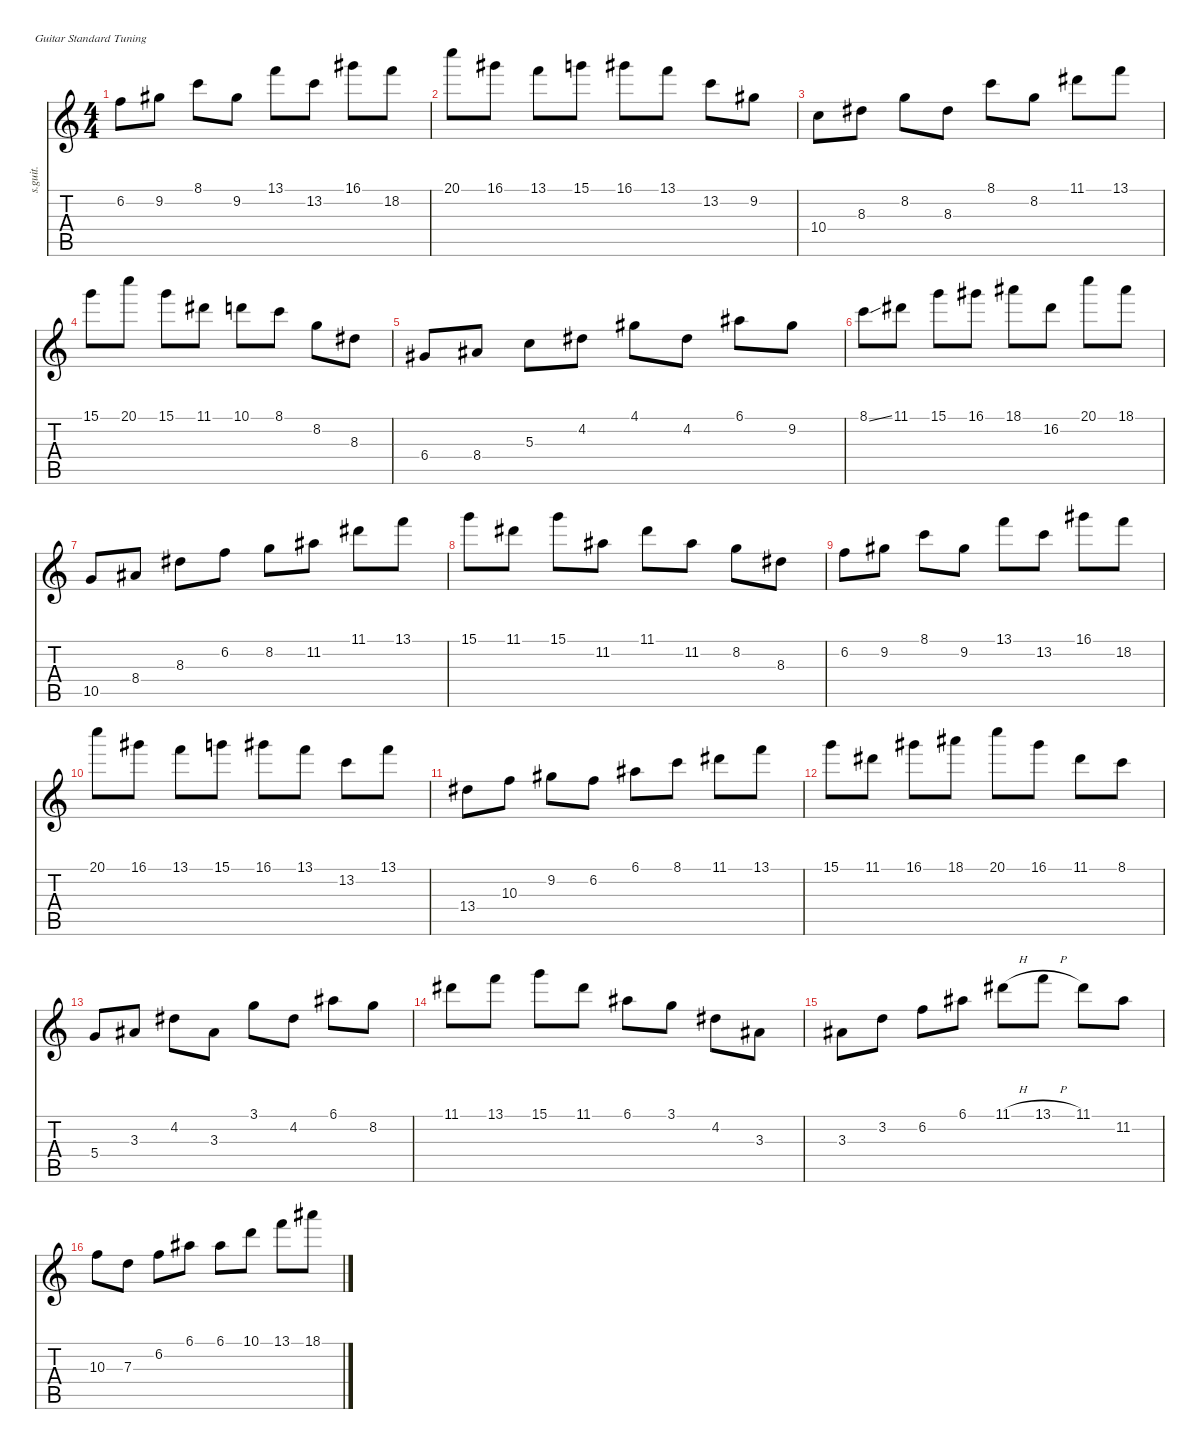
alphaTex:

\defaultSystemsLayout 4
\hideDynamics
\bracketExtendMode nobrackets
\track ("Music Box" "s.guit.") {instrument musicbox}
\staff {score tabs}
\tuning (E4 B3 G3 D3 A2 E2)
\displaytranspose 12
\ts (4 4)
\tempo (213 hide)
\clef g2
\ks c
6.2.8{lyrics (0 "") lyrics (1 "") lyrics (2 "") lyrics (3 "") lyrics (4 "") dy mf} 9.2{acc #}.8{lyrics (0 "") lyrics (1 "") lyrics (2 "") lyrics (3 "") lyrics (4 "")} 8.1.8{lyrics (0 "") lyrics (1 "") lyrics (2 "") lyrics (3 "") lyrics (4 "")} 9.2{acc #}.8{lyrics (0 "") lyrics (1 "") lyrics (2 "") lyrics (3 "") lyrics (4 "")} 13.1.8{lyrics (0 "") lyrics (1 "") lyrics (2 "") lyrics (3 "") lyrics (4 "")} 13.2.8{lyrics (0 "") lyrics (1 "") lyrics (2 "") lyrics (3 "") lyrics (4 "")} 16.1{acc #}.8{lyrics (0 "") lyrics (1 "") lyrics (2 "") lyrics (3 "") lyrics (4 "")} 18.2.8{lyrics (0 "") lyrics (1 "") lyrics (2 "") lyrics (3 "") lyrics (4 "")} |
20.1.8{lyrics (0 "") lyrics (1 "") lyrics (2 "") lyrics (3 "") lyrics (4 "")} 16.1{acc #}.8{lyrics (0 "") lyrics (1 "") lyrics (2 "") lyrics (3 "") lyrics (4 "")} 13.1.8{lyrics (0 "") lyrics (1 "") lyrics (2 "") lyrics (3 "") lyrics (4 "")} 15.1.8{lyrics (0 "") lyrics (1 "") lyrics (2 "") lyrics (3 "") lyrics (4 "")} 16.1{acc #}.8{lyrics (0 "") lyrics (1 "") lyrics (2 "") lyrics (3 "") lyrics (4 "")} 13.1.8{lyrics (0 "") lyrics (1 "") lyrics (2 "") lyrics (3 "") lyrics (4 "")} 13.2.8{lyrics (0 "") lyrics (1 "") lyrics (2 "") lyrics (3 "") lyrics (4 "")} 9.2{acc #}.8{lyrics (0 "") lyrics (1 "") lyrics (2 "") lyrics (3 "") lyrics (4 "")} |
10.4.8{lyrics (0 "") lyrics (1 "") lyrics (2 "") lyrics (3 "") lyrics (4 "")} 8.3{acc #}.8{lyrics (0 "") lyrics (1 "") lyrics (2 "") lyrics (3 "") lyrics (4 "")} 8.2.8{lyrics (0 "") lyrics (1 "") lyrics (2 "") lyrics (3 "") lyrics (4 "")} 8.3{acc #}.8{lyrics (0 "") lyrics (1 "") lyrics (2 "") lyrics (3 "") lyrics (4 "")} 8.1.8{lyrics (0 "") lyrics (1 "") lyrics (2 "") lyrics (3 "") lyrics (4 "")} 8.2.8{lyrics (0 "") lyrics (1 "") lyrics (2 "") lyrics (3 "") lyrics (4 "")} 11.1{acc #}.8{lyrics (0 "") lyrics (1 "") lyrics (2 "") lyrics (3 "") lyrics (4 "")} 13.1.8{lyrics (0 "") lyrics (1 "") lyrics (2 "") lyrics (3 "") lyrics (4 "")} |
15.1.8{lyrics (0 "") lyrics (1 "") lyrics (2 "") lyrics (3 "") lyrics (4 "")} 20.1.8{lyrics (0 "") lyrics (1 "") lyrics (2 "") lyrics (3 "") lyrics (4 "")} 15.1.8{lyrics (0 "") lyrics (1 "") lyrics (2 "") lyrics (3 "") lyrics (4 "")} 11.1{acc #}.8{lyrics (0 "") lyrics (1 "") lyrics (2 "") lyrics (3 "") lyrics (4 "")} 10.1.8{lyrics (0 "") lyrics (1 "") lyrics (2 "") lyrics (3 "") lyrics (4 "")} 8.1.8{lyrics (0 "") lyrics (1 "") lyrics (2 "") lyrics (3 "") lyrics (4 "")} 8.2.8{lyrics (0 "") lyrics (1 "") lyrics (2 "") lyrics (3 "") lyrics (4 "")} 8.3{acc #}.8{lyrics (0 "") lyrics (1 "") lyrics (2 "") lyrics (3 "") lyrics (4 "")} |
6.4{acc #}.8{lyrics (0 "") lyrics (1 "") lyrics (2 "") lyrics (3 "") lyrics (4 "")} 8.4{acc #}.8{lyrics (0 "") lyrics (1 "") lyrics (2 "") lyrics (3 "") lyrics (4 "")} 5.3.8{lyrics (0 "") lyrics (1 "") lyrics (2 "") lyrics (3 "") lyrics (4 "")} 4.2{acc #}.8{lyrics (0 "") lyrics (1 "") lyrics (2 "") lyrics (3 "") lyrics (4 "")} 4.1{acc #}.8{lyrics (0 "") lyrics (1 "") lyrics (2 "") lyrics (3 "") lyrics (4 "")} 4.2{acc #}.8{lyrics (0 "") lyrics (1 "") lyrics (2 "") lyrics (3 "") lyrics (4 "")} 6.1{acc #}.8{lyrics (0 "") lyrics (1 "") lyrics (2 "") lyrics (3 "") lyrics (4 "")} 9.2{acc #}.8{lyrics (0 "") lyrics (1 "") lyrics (2 "") lyrics (3 "") lyrics (4 "")} |
8.1{ss}.8{lyrics (0 "") lyrics (1 "") lyrics (2 "") lyrics (3 "") lyrics (4 "")} 11.1{acc #}.8{lyrics (0 "") lyrics (1 "") lyrics (2 "") lyrics (3 "") lyrics (4 "")} 15.1.8{lyrics (0 "") lyrics (1 "") lyrics (2 "") lyrics (3 "") lyrics (4 "")} 16.1{acc #}.8{lyrics (0 "") lyrics (1 "") lyrics (2 "") lyrics (3 "") lyrics (4 "")} 18.1{acc #}.8{lyrics (0 "") lyrics (1 "") lyrics (2 "") lyrics (3 "") lyrics (4 "")} 16.2{acc #}.8{lyrics (0 "") lyrics (1 "") lyrics (2 "") lyrics (3 "") lyrics (4 "")} 20.1.8{lyrics (0 "") lyrics (1 "") lyrics (2 "") lyrics (3 "") lyrics (4 "")} 18.1{acc #}.8{lyrics (0 "") lyrics (1 "") lyrics (2 "") lyrics (3 "") lyrics (4 "")} |
10.5.8{lyrics (0 "") lyrics (1 "") lyrics (2 "") lyrics (3 "") lyrics (4 "")} 8.4{acc #}.8{lyrics (0 "") lyrics (1 "") lyrics (2 "") lyrics (3 "") lyrics (4 "")} 8.3{acc #}.8{lyrics (0 "") lyrics (1 "") lyrics (2 "") lyrics (3 "") lyrics (4 "")} 6.2.8{lyrics (0 "") lyrics (1 "") lyrics (2 "") lyrics (3 "") lyrics (4 "")} 8.2.8{lyrics (0 "") lyrics (1 "") lyrics (2 "") lyrics (3 "") lyrics (4 "")} 11.2{acc #}.8{lyrics (0 "") lyrics (1 "") lyrics (2 "") lyrics (3 "") lyrics (4 "")} 11.1{acc #}.8{lyrics (0 "") lyrics (1 "") lyrics (2 "") lyrics (3 "") lyrics (4 "")} 13.1.8{lyrics (0 "") lyrics (1 "") lyrics (2 "") lyrics (3 "") lyrics (4 "")} |
15.1.8{lyrics (0 "") lyrics (1 "") lyrics (2 "") lyrics (3 "") lyrics (4 "")} 11.1{acc #}.8{lyrics (0 "") lyrics (1 "") lyrics (2 "") lyrics (3 "") lyrics (4 "")} 15.1.8{lyrics (0 "") lyrics (1 "") lyrics (2 "") lyrics (3 "") lyrics (4 "")} 11.2{acc #}.8{lyrics (0 "") lyrics (1 "") lyrics (2 "") lyrics (3 "") lyrics (4 "")} 11.1{acc #}.8{lyrics (0 "") lyrics (1 "") lyrics (2 "") lyrics (3 "") lyrics (4 "")} 11.2{acc #}.8{lyrics (0 "") lyrics (1 "") lyrics (2 "") lyrics (3 "") lyrics (4 "")} 8.2.8{lyrics (0 "") lyrics (1 "") lyrics (2 "") lyrics (3 "") lyrics (4 "")} 8.3{acc #}.8{lyrics (0 "") lyrics (1 "") lyrics (2 "") lyrics (3 "") lyrics (4 "")} |
6.2.8{lyrics (0 "") lyrics (1 "") lyrics (2 "") lyrics (3 "") lyrics (4 "")} 9.2{acc #}.8{lyrics (0 "") lyrics (1 "") lyrics (2 "") lyrics (3 "") lyrics (4 "")} 8.1.8{lyrics (0 "") lyrics (1 "") lyrics (2 "") lyrics (3 "") lyrics (4 "")} 9.2{acc #}.8{lyrics (0 "") lyrics (1 "") lyrics (2 "") lyrics (3 "") lyrics (4 "")} 13.1.8{lyrics (0 "") lyrics (1 "") lyrics (2 "") lyrics (3 "") lyrics (4 "")} 13.2.8{lyrics (0 "") lyrics (1 "") lyrics (2 "") lyrics (3 "") lyrics (4 "")} 16.1{acc #}.8{lyrics (0 "") lyrics (1 "") lyrics (2 "") lyrics (3 "") lyrics (4 "")} 18.2.8{lyrics (0 "") lyrics (1 "") lyrics (2 "") lyrics (3 "") lyrics (4 "")} |
20.1.8{lyrics (0 "") lyrics (1 "") lyrics (2 "") lyrics (3 "") lyrics (4 "")} 16.1{acc #}.8{lyrics (0 "") lyrics (1 "") lyrics (2 "") lyrics (3 "") lyrics (4 "")} 13.1.8{lyrics (0 "") lyrics (1 "") lyrics (2 "") lyrics (3 "") lyrics (4 "")} 15.1.8{lyrics (0 "") lyrics (1 "") lyrics (2 "") lyrics (3 "") lyrics (4 "")} 16.1{acc #}.8{lyrics (0 "") lyrics (1 "") lyrics (2 "") lyrics (3 "") lyrics (4 "")} 13.1.8{lyrics (0 "") lyrics (1 "") lyrics (2 "") lyrics (3 "") lyrics (4 "")} 13.2.8{lyrics (0 "") lyrics (1 "") lyrics (2 "") lyrics (3 "") lyrics (4 "")} 13.1.8{lyrics (0 "") lyrics (1 "") lyrics (2 "") lyrics (3 "") lyrics (4 "")} |
13.4{acc #}.8{lyrics (0 "") lyrics (1 "") lyrics (2 "") lyrics (3 "") lyrics (4 "")} 10.3.8{lyrics (0 "") lyrics (1 "") lyrics (2 "") lyrics (3 "") lyrics (4 "")} 9.2{acc #}.8{lyrics (0 "") lyrics (1 "") lyrics (2 "") lyrics (3 "") lyrics (4 "")} 6.2.8{lyrics (0 "") lyrics (1 "") lyrics (2 "") lyrics (3 "") lyrics (4 "")} 6.1{acc #}.8{lyrics (0 "") lyrics (1 "") lyrics (2 "") lyrics (3 "") lyrics (4 "")} 8.1.8{lyrics (0 "") lyrics (1 "") lyrics (2 "") lyrics (3 "") lyrics (4 "")} 11.1{acc #}.8{lyrics (0 "") lyrics (1 "") lyrics (2 "") lyrics (3 "") lyrics (4 "")} 13.1.8{lyrics (0 "") lyrics (1 "") lyrics (2 "") lyrics (3 "") lyrics (4 "")} |
15.1.8{lyrics (0 "") lyrics (1 "") lyrics (2 "") lyrics (3 "") lyrics (4 "")} 11.1{acc #}.8{lyrics (0 "") lyrics (1 "") lyrics (2 "") lyrics (3 "") lyrics (4 "")} 16.1{acc #}.8{lyrics (0 "") lyrics (1 "") lyrics (2 "") lyrics (3 "") lyrics (4 "")} 18.1{acc #}.8{lyrics (0 "") lyrics (1 "") lyrics (2 "") lyrics (3 "") lyrics (4 "")} 20.1.8{lyrics (0 "") lyrics (1 "") lyrics (2 "") lyrics (3 "") lyrics (4 "")} 16.1{acc #}.8{lyrics (0 "") lyrics (1 "") lyrics (2 "") lyrics (3 "") lyrics (4 "")} 11.1{acc #}.8{lyrics (0 "") lyrics (1 "") lyrics (2 "") lyrics (3 "") lyrics (4 "")} 8.1.8{lyrics (0 "") lyrics (1 "") lyrics (2 "") lyrics (3 "") lyrics (4 "")} |
5.4.8{lyrics (0 "") lyrics (1 "") lyrics (2 "") lyrics (3 "") lyrics (4 "")} 3.3{acc #}.8{lyrics (0 "") lyrics (1 "") lyrics (2 "") lyrics (3 "") lyrics (4 "")} 4.2{acc #}.8{lyrics (0 "") lyrics (1 "") lyrics (2 "") lyrics (3 "") lyrics (4 "")} 3.3{acc #}.8{lyrics (0 "") lyrics (1 "") lyrics (2 "") lyrics (3 "") lyrics (4 "")} 3.1.8{lyrics (0 "") lyrics (1 "") lyrics (2 "") lyrics (3 "") lyrics (4 "")} 4.2{acc #}.8{lyrics (0 "") lyrics (1 "") lyrics (2 "") lyrics (3 "") lyrics (4 "")} 6.1{acc #}.8{lyrics (0 "") lyrics (1 "") lyrics (2 "") lyrics (3 "") lyrics (4 "")} 8.2.8{lyrics (0 "") lyrics (1 "") lyrics (2 "") lyrics (3 "") lyrics (4 "")} |
11.1{acc #}.8{lyrics (0 "") lyrics (1 "") lyrics (2 "") lyrics (3 "") lyrics (4 "")} 13.1.8{lyrics (0 "") lyrics (1 "") lyrics (2 "") lyrics (3 "") lyrics (4 "")} 15.1.8{lyrics (0 "") lyrics (1 "") lyrics (2 "") lyrics (3 "") lyrics (4 "")} 11.1{acc #}.8{lyrics (0 "") lyrics (1 "") lyrics (2 "") lyrics (3 "") lyrics (4 "")} 6.1{acc #}.8{lyrics (0 "") lyrics (1 "") lyrics (2 "") lyrics (3 "") lyrics (4 "")} 3.1.8{lyrics (0 "") lyrics (1 "") lyrics (2 "") lyrics (3 "") lyrics (4 "")} 4.2{acc #}.8{lyrics (0 "") lyrics (1 "") lyrics (2 "") lyrics (3 "") lyrics (4 "")} 3.3{acc #}.8{lyrics (0 "") lyrics (1 "") lyrics (2 "") lyrics (3 "") lyrics (4 "")} |
3.3{acc #}.8{lyrics (0 "") lyrics (1 "") lyrics (2 "") lyrics (3 "") lyrics (4 "")} 3.2.8{lyrics (0 "") lyrics (1 "") lyrics (2 "") lyrics (3 "") lyrics (4 "")} 6.2.8{lyrics (0 "") lyrics (1 "") lyrics (2 "") lyrics (3 "") lyrics (4 "")} 6.1{acc #}.8{lyrics (0 "") lyrics (1 "") lyrics (2 "") lyrics (3 "") lyrics (4 "")} 11.1{h acc #}.8{lyrics (0 "") lyrics (1 "") lyrics (2 "") lyrics (3 "") lyrics (4 "")} 13.1{h}.8{lyrics (0 "") lyrics (1 "") lyrics (2 "") lyrics (3 "") lyrics (4 "")} 11.1{acc #}.8{lyrics (0 "") lyrics (1 "") lyrics (2 "") lyrics (3 "") lyrics (4 "")} 11.2{acc #}.8{lyrics (0 "") lyrics (1 "") lyrics (2 "") lyrics (3 "") lyrics (4 "")} |
10.3.8{lyrics (0 "") lyrics (1 "") lyrics (2 "") lyrics (3 "") lyrics (4 "")} 7.3.8{lyrics (0 "") lyrics (1 "") lyrics (2 "") lyrics (3 "") lyrics (4 "")} 6.2.8{lyrics (0 "") lyrics (1 "") lyrics (2 "") lyrics (3 "") lyrics (4 "")} 6.1{acc #}.8{lyrics (0 "") lyrics (1 "") lyrics (2 "") lyrics (3 "") lyrics (4 "")} 6.1{acc #}.8{lyrics (0 "") lyrics (1 "") lyrics (2 "") lyrics (3 "") lyrics (4 "")} 10.1.8{lyrics (0 "") lyrics (1 "") lyrics (2 "") lyrics (3 "") lyrics (4 "")} 13.1.8{lyrics (0 "") lyrics (1 "") lyrics (2 "") lyrics (3 "") lyrics (4 "")} 18.1{acc #}.8{lyrics (0 "") lyrics (1 "") lyrics (2 "") lyrics (3 "") lyrics (4 "")}
